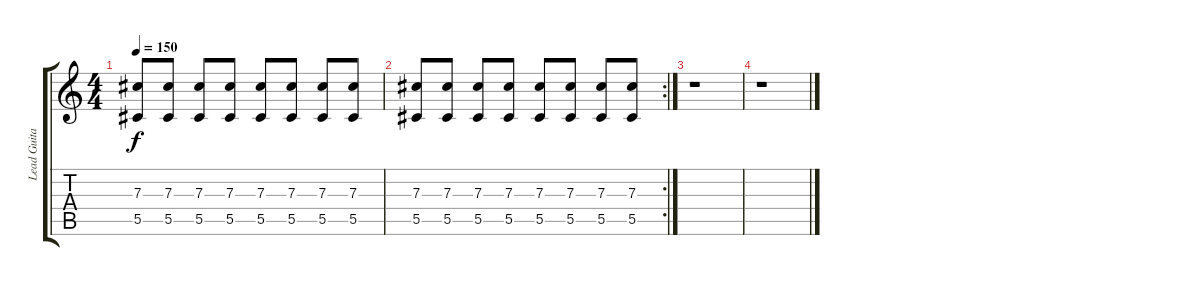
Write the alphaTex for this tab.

\track ("Lead Guitar" "Lead Guita") {instrument overdrivenguitar}
\staff {score tabs}
\tuning (Eb4 Bb3 Gb3 Db3 Ab2 Db2) {hide}
\ts (4 4)
\tempo 150
\clef g2
\ks c
(7.3 5.5).8{dy f} (7.3 5.5).8 (7.3 5.5).8 (7.3 5.5).8 (7.3 5.5).8 (7.3 5.5).8 (7.3 5.5).8 (7.3 5.5).8 |
\rc 2
(7.3 5.5).8 (7.3 5.5).8 (7.3 5.5).8 (7.3 5.5).8 (7.3 5.5).8 (7.3 5.5).8 (7.3 5.5).8 (7.3 5.5).8 |
r.1 |
r.1
